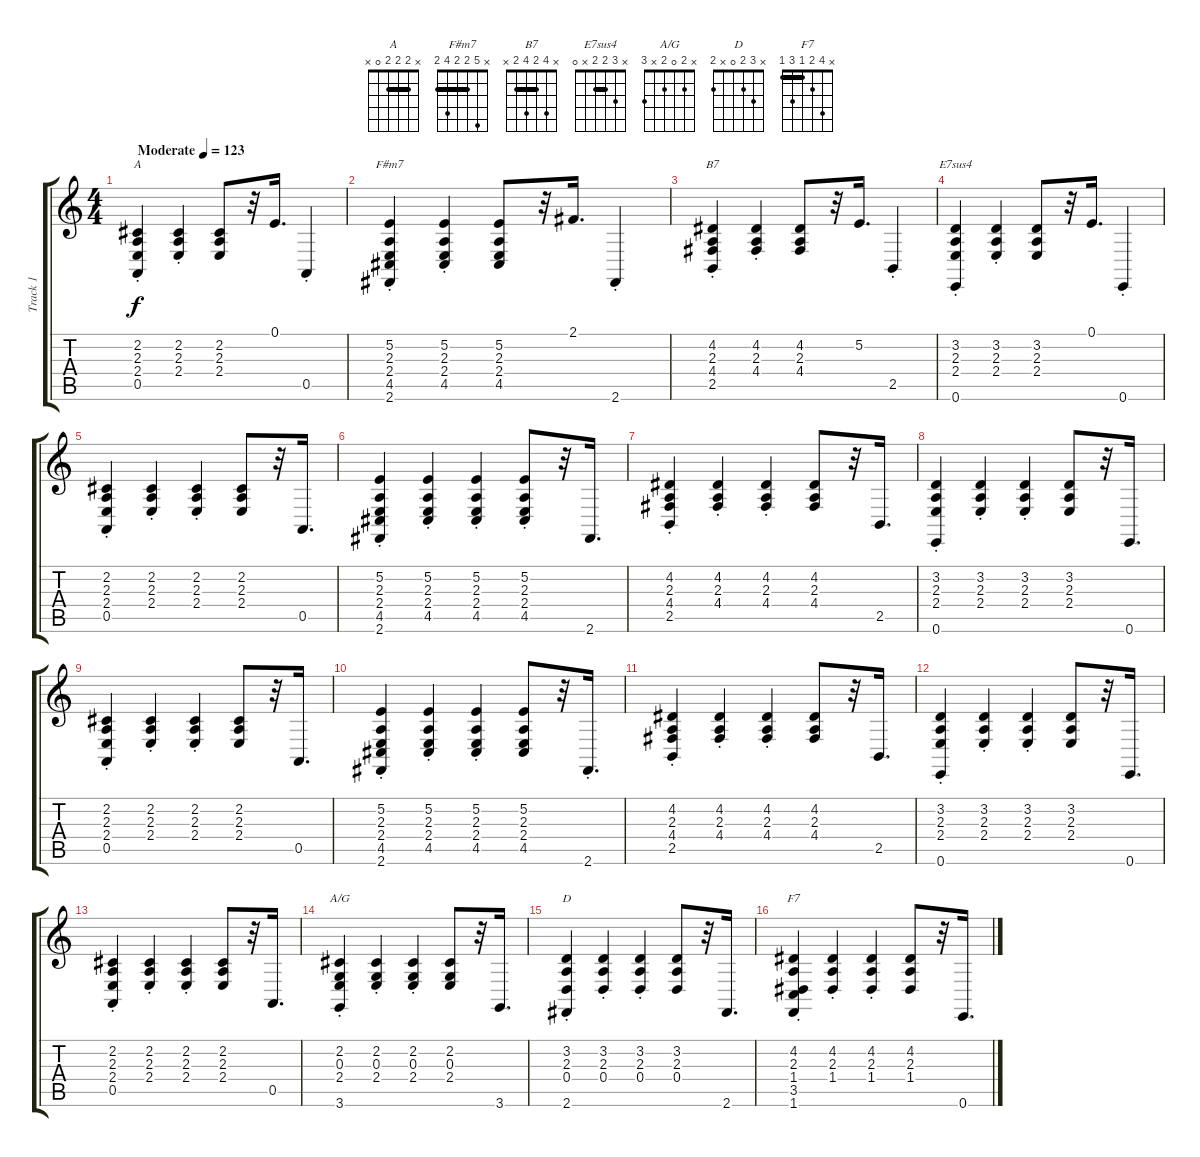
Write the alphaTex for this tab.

\track ("Track 1" "Track 1") {instrument acousticgrandpiano}
\staff {score tabs}
\tuning (E4 B3 G3 D3 A2 E2) {hide}
\chord ("A" x 2 2 2 0 x) {barre 2}
\chord ("F#m7" x 5 2 2 4 2) {barre 2}
\chord ("B7" x 4 2 4 2 x) {barre 2}
\chord ("E7sus4" x 3 2 2 x 0) {barre 2}
\chord ("A/G" x 2 0 2 x 3)
\chord ("D" x 3 2 0 x 2)
\chord ("F7" x 4 2 1 3 1) {barre 1}
\ts (4 4)
\tempo (123 "Moderate")
\clef g2
\ks c
(2.2{st} 2.3{st} 2.4{st} 0.5{st}).4{ch "A" dy f instrument acousticgrandpiano} (2.2{st} 2.3{st} 2.4{st}).4 (2.2 2.3 2.4).8 r.32 0.1.16{d} 0.5{st}.4 |
(5.2{st} 2.3{st} 2.4{st} 4.5{st} 2.6{st}).4{ch "F#m7"} (5.2{st} 2.3{st} 2.4{st} 4.5{st}).4 (5.2 2.3 2.4 4.5).8 r.32 2.1.16{d} 2.6{st}.4 |
(4.2{st} 2.3{st} 4.4{st} 2.5{st}).4{ch "B7"} (4.2{st} 2.3{st} 4.4{st}).4 (4.2 2.3 4.4).8 r.32 5.2.16{d} 2.5{st}.4 |
(3.2{st} 2.3{st} 2.4{st} 0.6{st}).4{ch "E7sus4"} (3.2{st} 2.3{st} 2.4{st}).4 (3.2 2.3 2.4).8 r.32 0.1.16{d} 0.6{st}.4 |
(2.2{st} 2.3{st} 2.4{st} 0.5{st}).4 (2.2{st} 2.3{st} 2.4{st}).4 (2.2{st} 2.3{st} 2.4{st}).4 (2.2 2.3 2.4).8 r.32 0.5.16{d} |
(5.2{st} 2.3{st} 2.4{st} 4.5{st} 2.6{st}).4 (5.2{st} 2.3{st} 2.4{st} 4.5{st}).4 (5.2{st} 2.3{st} 2.4{st} 4.5{st}).4 (5.2{st} 2.3{st} 2.4{st} 4.5{st}).8 r.32 2.6.16{d} |
(4.2{st} 2.3{st} 4.4{st} 2.5{st}).4 (4.2{st} 2.3{st} 4.4{st}).4 (4.2{st} 2.3{st} 4.4{st}).4 (4.2 2.3 4.4).8 r.32 2.5.16{d} |
(3.2{st} 2.3{st} 2.4{st} 0.6).4 (3.2{st} 2.3{st} 2.4{st}).4 (3.2{st} 2.3{st} 2.4{st}).4 (3.2 2.3 2.4).8 r.32 0.6.16{d} |
(2.2{st} 2.3{st} 2.4{st} 0.5{st}).4 (2.2{st} 2.3{st} 2.4{st}).4 (2.2{st} 2.3{st} 2.4{st}).4 (2.2 2.3 2.4).8 r.32 0.5.16{d} |
(5.2{st} 2.3{st} 2.4{st} 4.5{st} 2.6{st}).4 (5.2{st} 2.3{st} 2.4{st} 4.5{st}).4 (5.2{st} 2.3{st} 2.4{st} 4.5{st}).4 (5.2 2.3 2.4 4.5).8 r.32 2.6{st}.16{d} |
(4.2{st} 2.3{st} 4.4{st} 2.5{st}).4 (4.2{st} 2.3{st} 4.4{st}).4 (4.2{st} 2.3{st} 4.4{st}).4 (4.2 2.3 4.4).8 r.32 2.5.16{d} |
(3.2{st} 2.3{st} 2.4{st} 0.6).4 (3.2{st} 2.3{st} 2.4{st}).4 (3.2{st} 2.3{st} 2.4{st}).4 (3.2 2.3 2.4).8 r.32 0.6.16{d} |
(2.2{st} 2.3{st} 2.4{st} 0.5{st}).4 (2.2{st} 2.3{st} 2.4{st}).4 (2.2{st} 2.3{st} 2.4{st}).4 (2.2 2.3 2.4).8 r.32 0.5.16{d} |
(2.2{st} 0.3{st} 2.4{st} 3.6{st}).4{ch "A/G"} (2.2{st} 0.3{st} 2.4{st}).4 (2.2{st} 0.3{st} 2.4{st}).4 (2.2 0.3 2.4).8 r.32 3.6.16{d} |
(3.2{st} 2.3{st} 0.4{st} 2.6{st}).4{ch "D"} (3.2{st} 2.3{st} 0.4{st}).4 (3.2{st} 2.3{st} 0.4{st}).4 (3.2 2.3 0.4).8 r.32 2.6.16{d} |
(4.2{st} 2.3{st} 1.4{st} 3.5{st} 1.6{st}).4{ch "F7"} (4.2{st} 2.3{st} 1.4{st}).4 (4.2{st} 2.3{st} 1.4{st}).4 (4.2 2.3 1.4).8 r.32 0.6.16{d}
